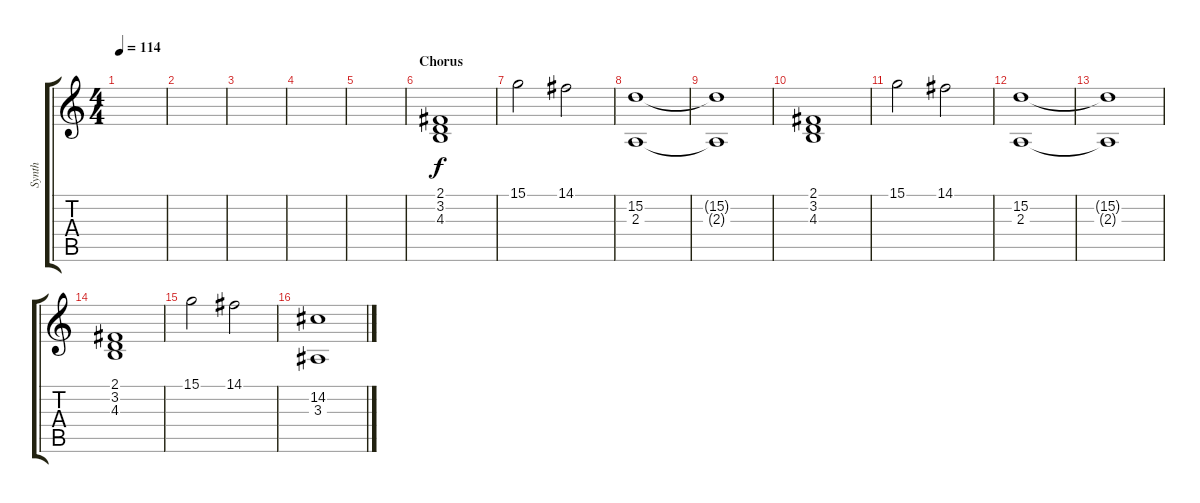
\track ("Synth" "Synth") {instrument stringensemble1}
\staff {score tabs}
\tuning (E4 B3 G3 D3 A2 E2) {hide}
\ts (4 4)
\tempo 114
\clef g2
\ks c
|
|
|
|
|
\section ("" "Chorus")
(2.1 3.2 4.3).1 |
15.1.2 14.1.2 |
(15.2 2.3).1 |
(15.2{t} 2.3{t}).1 |
(2.1 3.2 4.3).1 |
15.1.2 14.1.2 |
(15.2 2.3).1 |
(15.2{t} 2.3{t}).1 |
(2.1 3.2 4.3).1 |
15.1.2 14.1.2 |
(14.2 3.3).1
